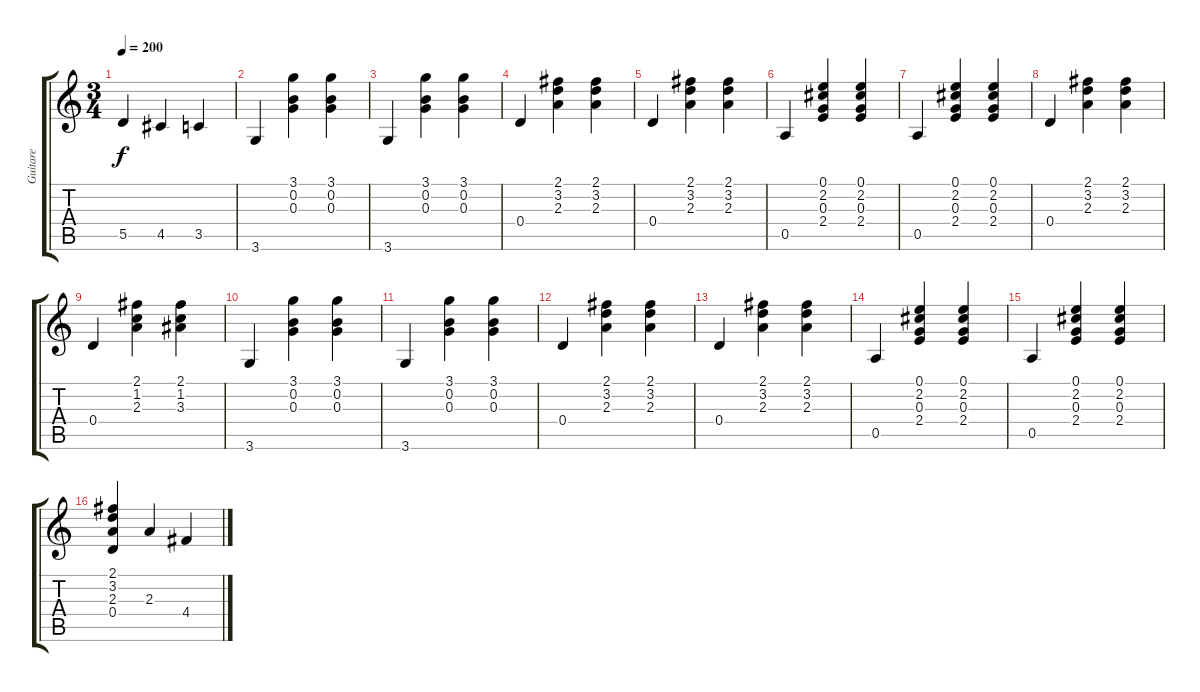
\track ("Guitare" "Guitare") {instrument acousticguitarsteel}
\staff {score tabs}
\tuning (E4 B3 G3 D3 A2 E2) {hide}
\ts (3 4)
\tempo 200
\clef g2
\ks c
5.5.4{dy f instrument acousticguitarsteel} 4.5.4 3.5.4 |
3.6.4 (3.1 0.2 0.3).4 (3.1 0.2 0.3).4 |
3.6.4 (3.1 0.2 0.3).4 (3.1 0.2 0.3).4 |
0.4.4 (2.1 3.2 2.3).4 (2.1 3.2 2.3).4 |
0.4.4 (2.1 3.2 2.3).4 (2.1 3.2 2.3).4 |
0.5.4 (0.1 2.2 0.3 2.4).4 (0.1 2.2 0.3 2.4).4 |
0.5.4 (0.1 2.2 0.3 2.4).4 (0.1 2.2 0.3 2.4).4 |
0.4.4 (2.1 3.2 2.3).4 (2.1 3.2 2.3).4 |
0.4.4 (2.1 1.2 2.3).4 (2.1 1.2 3.3).4 |
3.6.4 (3.1 0.2 0.3).4 (3.1 0.2 0.3).4 |
3.6.4 (3.1 0.2 0.3).4 (3.1 0.2 0.3).4 |
0.4.4 (2.1 3.2 2.3).4 (2.1 3.2 2.3).4 |
0.4.4 (2.1 3.2 2.3).4 (2.1 3.2 2.3).4 |
0.5.4 (0.1 2.2 0.3 2.4).4 (0.1 2.2 0.3 2.4).4 |
0.5.4 (0.1 2.2 0.3 2.4).4 (0.1 2.2 0.3 2.4).4 |
(2.1 3.2 2.3 0.4).4 2.3.4 4.4.4
